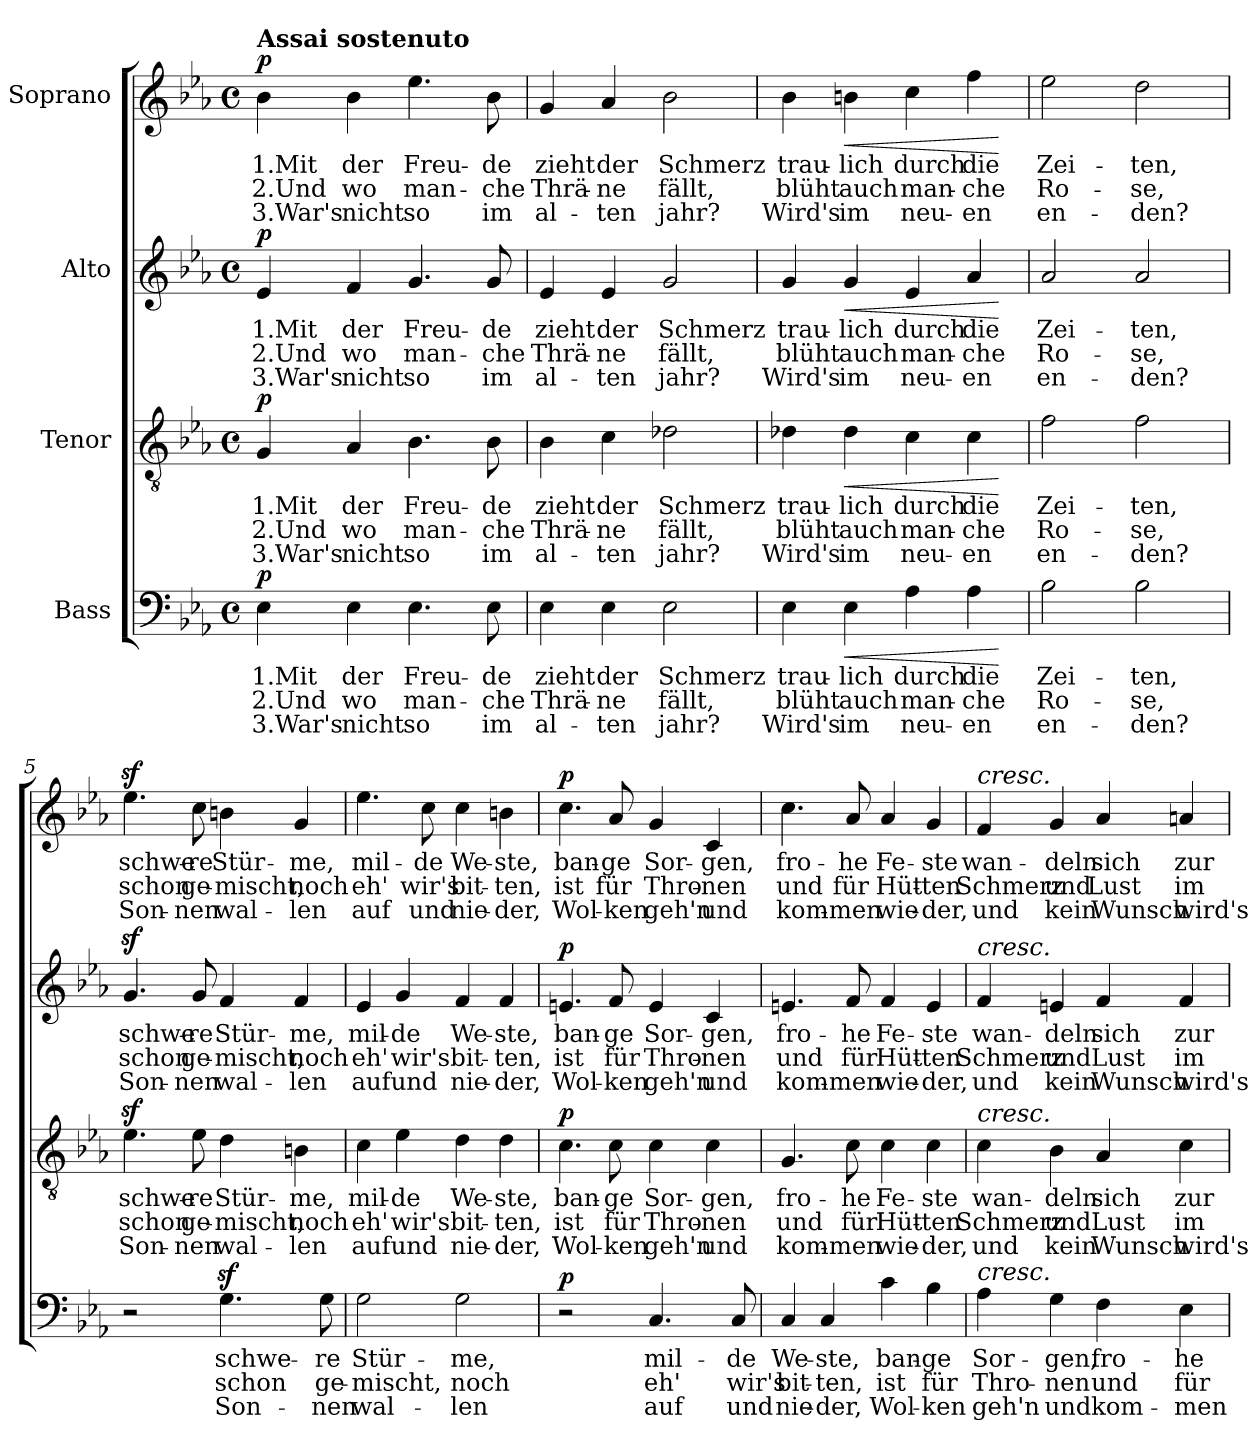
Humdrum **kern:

**kern	**text	**text	**text	**dynam	**kern	**text	**text	**text	**dynam	**kern	**text	**text	**text	**dynam	**kern	**text	**text	**text	**dynam
*part4	*part4	*part4	*part4	*part4	*part3	*part3	*part3	*part3	*part3	*part2	*part2	*part2	*part2	*part2	*part1	*part1	*part1	*part1	*part1
*staff4	*staff4	*staff4	*staff4	*staff4	*staff3	*staff3	*staff3	*staff3	*staff3	*staff2	*staff2	*staff2	*staff2	*staff2	*staff1	*staff1	*staff1	*staff1	*staff1
*I"Bass	*	*	*	*	*I"Tenor	*	*	*	*	*I"Alto	*	*	*	*	*I"Soprano	*	*	*	*
*clefF4	*	*	*	*	*clefGv2	*	*	*	*	*clefG2	*	*	*	*	*clefG2	*	*	*	*
*k[b-e-a-]	*	*	*	*	*k[b-e-a-]	*	*	*	*	*k[b-e-a-]	*	*	*	*	*k[b-e-a-]	*	*	*	*
*E-:	*	*	*	*	*E-:	*	*	*	*	*E-:	*	*	*	*	*E-:	*	*	*	*
*M4/4	*	*	*	*	*M4/4	*	*	*	*	*M4/4	*	*	*	*	*M4/4	*	*	*	*
*met(c)	*	*	*	*	*met(c)	*	*	*	*	*met(c)	*	*	*	*	*met(c)	*	*	*	*
=1	=1	=1	=1	=1	=1	=1	=1	=1	=1	=1	=1	=1	=1	=1	=1	=1	=1	=1	=1
!	!	!	!	!	!	!	!	!	!	!	!	!	!	!	!LO:TX:a:B:t=Assai sostenuto	!	!	!	!
!	!LO:LY:b	!LO:LY:b	!LO:LY:b	!LO:DY:a	!	!LO:LY:b	!LO:LY:b	!LO:LY:b	!LO:DY:a	!	!LO:LY:b	!LO:LY:b	!LO:LY:b	!LO:DY:a	!	!LO:LY:b	!LO:LY:b	!LO:LY:b	!LO:DY:a
4E-\	1.Mit	2.Und	3.War's	p	4G/	1.Mit	2.Und	3.War's	p	4e-/	1.Mit	2.Und	3.War's	p	4b-\	1.Mit	2.Und	3.War's	p
!	!LO:LY:b	!LO:LY:b	!LO:LY:b	!	!	!LO:LY:b	!LO:LY:b	!LO:LY:b	!	!	!LO:LY:b	!LO:LY:b	!LO:LY:b	!	!	!LO:LY:b	!LO:LY:b	!LO:LY:b	!
4E-\	der	wo	nicht	.	4A-/	der	wo	nicht	.	4f/	der	wo	nicht	.	4b-\	der	wo	nicht	.
!	!LO:LY:b	!LO:LY:b	!LO:LY:b	!	!	!LO:LY:b	!LO:LY:b	!LO:LY:b	!	!	!LO:LY:b	!LO:LY:b	!LO:LY:b	!	!	!LO:LY:b	!LO:LY:b	!LO:LY:b	!
4.E-\	Freu-	man-	so	.	4.B-\	Freu-	man-	so	.	4.g/	Freu-	man-	so	.	4.ee-\	Freu-	man-	so	.
!	!LO:LY:b	!LO:LY:b	!LO:LY:b	!	!	!LO:LY:b	!LO:LY:b	!LO:LY:b	!	!	!LO:LY:b	!LO:LY:b	!LO:LY:b	!	!	!LO:LY:b	!LO:LY:b	!LO:LY:b	!
8E-\	-de	-che	im	.	8B-\	-de	-che	im	.	8g/	-de	-che	im	.	8b-\	-de	-che	im	.
=2	=2	=2	=2	=2	=2	=2	=2	=2	=2	=2	=2	=2	=2	=2	=2	=2	=2	=2	=2
!	!LO:LY:b	!LO:LY:b	!LO:LY:b	!	!	!LO:LY:b	!LO:LY:b	!LO:LY:b	!	!	!LO:LY:b	!LO:LY:b	!LO:LY:b	!	!	!LO:LY:b	!LO:LY:b	!LO:LY:b	!
4E-\	zieht	Thrä-	al-	.	4B-\	zieht	Thrä-	al-	.	4e-/	zieht	Thrä-	al-	.	4g/	zieht	Thrä-	al-	.
!	!LO:LY:b	!LO:LY:b	!LO:LY:b	!	!	!LO:LY:b	!LO:LY:b	!LO:LY:b	!	!	!LO:LY:b	!LO:LY:b	!LO:LY:b	!	!	!LO:LY:b	!LO:LY:b	!LO:LY:b	!
4E-\	der	-ne	-ten	.	4c\	der	-ne	-ten	.	4e-/	der	-ne	-ten	.	4a-/	der	-ne	-ten	.
!	!LO:LY:b	!LO:LY:b	!LO:LY:b	!	!	!LO:LY:b	!LO:LY:b	!LO:LY:b	!	!	!LO:LY:b	!LO:LY:b	!LO:LY:b	!	!	!LO:LY:b	!LO:LY:b	!LO:LY:b	!
2E-\	Schmerz	fällt,	jahr?	.	2d-X\	Schmerz	fällt,	jahr?	.	2g/	Schmerz	fällt,	jahr?	.	2b-\	Schmerz	fällt,	jahr?	.
=3	=3	=3	=3	=3	=3	=3	=3	=3	=3	=3	=3	=3	=3	=3	=3	=3	=3	=3	=3
!	!LO:LY:b	!LO:LY:b	!LO:LY:b	!	!	!LO:LY:b	!LO:LY:b	!LO:LY:b	!	!	!LO:LY:b	!LO:LY:b	!LO:LY:b	!	!	!LO:LY:b	!LO:LY:b	!LO:LY:b	!
4E-\	trau-	blüht	Wird's	.	4d-X\	trau-	blüht	Wird's	.	4g/	trau-	blüht	Wird's	.	4b-\	trau-	blüht	Wird's	.
!	!LO:LY:b	!LO:LY:b	!LO:LY:b	!LO:HP:b	!	!LO:LY:b	!LO:LY:b	!LO:LY:b	!LO:HP:b	!	!LO:LY:b	!LO:LY:b	!LO:LY:b	!LO:HP:b	!	!LO:LY:b	!LO:LY:b	!LO:LY:b	!LO:HP:b
4E-\	-lich	auch	im	<	4d-\	-lich	auch	im	<	4g/	-lich	auch	im	<	4bn\	-lich	auch	im	<
!	!LO:LY:b	!LO:LY:b	!LO:LY:b	!	!	!LO:LY:b	!LO:LY:b	!LO:LY:b	!	!	!LO:LY:b	!LO:LY:b	!LO:LY:b	!	!	!LO:LY:b	!LO:LY:b	!LO:LY:b	!
4A-\	durch	man-	neu-	.	4c\	durch	man-	neu-	.	4e-/	durch	man-	neu-	.	4cc\	durch	man-	neu-	.
!	!LO:LY:b	!LO:LY:b	!LO:LY:b	!	!	!LO:LY:b	!LO:LY:b	!LO:LY:b	!	!	!LO:LY:b	!LO:LY:b	!LO:LY:b	!	!	!LO:LY:b	!LO:LY:b	!LO:LY:b	!
4A-\	die	-che	-en	.	4c\	die	-che	-en	.	4a-/	die	-che	-en	.	4ff\	die	-che	-en	.
.	.	.	.	[	.	.	.	.	[	.	.	.	.	[	.	.	.	.	[
=4	=4	=4	=4	=4	=4	=4	=4	=4	=4	=4	=4	=4	=4	=4	=4	=4	=4	=4	=4
!	!LO:LY:b	!LO:LY:b	!LO:LY:b	!	!	!LO:LY:b	!LO:LY:b	!LO:LY:b	!	!	!LO:LY:b	!LO:LY:b	!LO:LY:b	!	!	!LO:LY:b	!LO:LY:b	!LO:LY:b	!
2B-\	Zei-	Ro-	en-	.	2f\	Zei-	Ro-	en-	.	2a-/	Zei-	Ro-	en-	.	2ee-\	Zei-	Ro-	en-	.
!	!LO:LY:b	!LO:LY:b	!LO:LY:b	!	!	!LO:LY:b	!LO:LY:b	!LO:LY:b	!	!	!LO:LY:b	!LO:LY:b	!LO:LY:b	!	!	!LO:LY:b	!LO:LY:b	!LO:LY:b	!
2B-\	-ten,	-se,	-den?	.	2f\	-ten,	-se,	-den?	.	2a-/	-ten,	-se,	-den?	.	2dd\	-ten,	-se,	-den?	.
=5	=5	=5	=5	=5	=5	=5	=5	=5	=5	=5	=5	=5	=5	=5	=5	=5	=5	=5	=5
!	!	!	!	!	!	!LO:LY:b	!LO:LY:b	!LO:LY:b	!	!	!LO:LY:b	!LO:LY:b	!LO:LY:b	!	!	!LO:LY:b	!LO:LY:b	!LO:LY:b	!
2r	.	.	.	.	4.e-z>\	schwe-	schon	Son-	.	4.gz>/	schwe-	schon	Son-	.	4.ee-z>\	schwe-	schon	Son-	.
!	!	!	!	!	!	!LO:LY:b	!LO:LY:b	!LO:LY:b	!	!	!LO:LY:b	!LO:LY:b	!LO:LY:b	!	!	!LO:LY:b	!LO:LY:b	!LO:LY:b	!
.	.	.	.	.	8e-\	-re	ge-	-nen	.	8g/	-re	ge-	-nen	.	8cc\	-re	ge-	-nen	.
!	!LO:LY:b	!LO:LY:b	!LO:LY:b	!	!	!LO:LY:b	!LO:LY:b	!LO:LY:b	!	!	!LO:LY:b	!LO:LY:b	!LO:LY:b	!	!	!LO:LY:b	!LO:LY:b	!LO:LY:b	!
4.Gz>\	schwe-	schon	Son-	.	4d\	Stür-	-mischt,	wal-	.	4f/	Stür-	-mischt,	wal-	.	4bn\	Stür-	-mischt,	wal-	.
!	!	!	!	!	!	!LO:LY:b	!LO:LY:b	!LO:LY:b	!	!	!LO:LY:b	!LO:LY:b	!LO:LY:b	!	!	!LO:LY:b	!LO:LY:b	!LO:LY:b	!
.	.	.	.	.	4Bn\	-me,	noch	-len	.	4f/	-me,	noch	-len	.	4g/	-me,	noch	-len	.
!	!LO:LY:b	!LO:LY:b	!LO:LY:b	!	!	!	!	!	!	!	!	!	!	!	!	!	!	!	!
8G\	-re	ge-	-nen	.	.	.	.	.	.	.	.	.	.	.	.	.	.	.	.
!!LO:LB:g=z
=6	=6	=6	=6	=6	=6	=6	=6	=6	=6	=6	=6	=6	=6	=6	=6	=6	=6	=6	=6
!	!LO:LY:b	!LO:LY:b	!LO:LY:b	!	!	!LO:LY:b	!LO:LY:b	!LO:LY:b	!	!	!LO:LY:b	!LO:LY:b	!LO:LY:b	!	!	!LO:LY:b	!LO:LY:b	!LO:LY:b	!
2G\	Stür-	-mischt,	wal-	.	4c\	mil-	eh'	auf	.	4e-/	mil-	eh'	auf	.	4.ee-\	mil-	eh'	auf	.
!	!	!	!	!	!	!LO:LY:b	!LO:LY:b	!LO:LY:b	!	!	!LO:LY:b	!LO:LY:b	!LO:LY:b	!	!	!	!	!	!
.	.	.	.	.	4e-\	-de	wir's	und	.	4g/	-de	wir's	und	.	.	.	.	.	.
!	!	!	!	!	!	!	!	!	!	!	!	!	!	!	!	!LO:LY:b	!LO:LY:b	!LO:LY:b	!
.	.	.	.	.	.	.	.	.	.	.	.	.	.	.	8cc\	-de	wir's	und	.
!	!LO:LY:b	!LO:LY:b	!LO:LY:b	!	!	!LO:LY:b	!LO:LY:b	!LO:LY:b	!	!	!LO:LY:b	!LO:LY:b	!LO:LY:b	!	!	!LO:LY:b	!LO:LY:b	!LO:LY:b	!
2G\	-me,	noch	-len	.	4d\	We-	bit-	nie-	.	4f/	We-	bit-	nie-	.	4cc\	We-	bit-	nie-	.
!	!	!	!	!	!	!LO:LY:b	!LO:LY:b	!LO:LY:b	!	!	!LO:LY:b	!LO:LY:b	!LO:LY:b	!	!	!LO:LY:b	!LO:LY:b	!LO:LY:b	!
.	.	.	.	.	4d\	-ste,	-ten,	-der,	.	4f/	-ste,	-ten,	-der,	.	4bn\	-ste,	-ten,	-der,	.
=7	=7	=7	=7	=7	=7	=7	=7	=7	=7	=7	=7	=7	=7	=7	=7	=7	=7	=7	=7
!	!	!	!	!LO:DY:a	!	!LO:LY:b	!LO:LY:b	!LO:LY:b	!LO:DY:a	!	!LO:LY:b	!LO:LY:b	!LO:LY:b	!LO:DY:a	!	!LO:LY:b	!LO:LY:b	!LO:LY:b	!LO:DY:a
2r	.	.	.	p	4.c\	ban-	ist	Wol-	p	4.en/	ban-	ist	Wol-	p	4.cc\	ban-	ist	Wol-	p
!	!	!	!	!	!	!LO:LY:b	!LO:LY:b	!LO:LY:b	!	!	!LO:LY:b	!LO:LY:b	!LO:LY:b	!	!	!LO:LY:b	!LO:LY:b	!LO:LY:b	!
.	.	.	.	.	8c\	-ge	für	-ken	.	8f/	-ge	für	-ken	.	8a-/	-ge	für	-ken	.
!	!LO:LY:b	!LO:LY:b	!LO:LY:b	!	!	!LO:LY:b	!LO:LY:b	!LO:LY:b	!	!	!LO:LY:b	!LO:LY:b	!LO:LY:b	!	!	!LO:LY:b	!LO:LY:b	!LO:LY:b	!
4.C/	mil-	eh'	auf	.	4c\	Sor-	Thro-	geh'n	.	4e/	Sor-	Thro-	geh'n	.	4g/	Sor-	Thro-	geh'n	.
!	!	!	!	!	!	!LO:LY:b	!LO:LY:b	!LO:LY:b	!	!	!LO:LY:b	!LO:LY:b	!LO:LY:b	!	!	!LO:LY:b	!LO:LY:b	!LO:LY:b	!
.	.	.	.	.	4c\	-gen,	-nen	und	.	4c/	-gen,	-nen	und	.	4c/	-gen,	-nen	und	.
!	!LO:LY:b	!LO:LY:b	!LO:LY:b	!	!	!	!	!	!	!	!	!	!	!	!	!	!	!	!
8C/	-de	wir's	und	.	.	.	.	.	.	.	.	.	.	.	.	.	.	.	.
=8	=8	=8	=8	=8	=8	=8	=8	=8	=8	=8	=8	=8	=8	=8	=8	=8	=8	=8	=8
!	!LO:LY:b	!LO:LY:b	!LO:LY:b	!	!	!LO:LY:b	!LO:LY:b	!LO:LY:b	!	!	!LO:LY:b	!LO:LY:b	!LO:LY:b	!	!	!LO:LY:b	!LO:LY:b	!LO:LY:b	!
4C/	We-	bit-	nie-	.	4.G/	fro-	und	kom-	.	4.en/	fro-	und	kom-	.	4.cc\	fro-	und	kom-	.
!	!LO:LY:b	!LO:LY:b	!LO:LY:b	!	!	!	!	!	!	!	!	!	!	!	!	!	!	!	!
4C/	-ste,	-ten,	-der,	.	.	.	.	.	.	.	.	.	.	.	.	.	.	.	.
!	!	!	!	!	!	!LO:LY:b	!LO:LY:b	!LO:LY:b	!	!	!LO:LY:b	!LO:LY:b	!LO:LY:b	!	!	!LO:LY:b	!LO:LY:b	!LO:LY:b	!
.	.	.	.	.	8c\	-he	für	-men	.	8f/	-he	für	-men	.	8a-/	-he	für	-men	.
!	!LO:LY:b	!LO:LY:b	!LO:LY:b	!	!	!LO:LY:b	!LO:LY:b	!LO:LY:b	!	!	!LO:LY:b	!LO:LY:b	!LO:LY:b	!	!	!LO:LY:b	!LO:LY:b	!LO:LY:b	!
4c\	ban-	ist	Wol-	.	4c\	Fe-	Hüt-	wie-	.	4f/	Fe-	Hüt-	wie-	.	4a-/	Fe-	Hüt-	wie-	.
!	!LO:LY:b	!LO:LY:b	!LO:LY:b	!	!	!LO:LY:b	!LO:LY:b	!LO:LY:b	!	!	!LO:LY:b	!LO:LY:b	!LO:LY:b	!	!	!LO:LY:b	!LO:LY:b	!LO:LY:b	!
4B-\	-ge	für	-ken	.	4c\	-ste	-ten	-der,	.	4e/	-ste	-ten	-der,	.	4g/	-ste	-ten	-der,	.
=9	=9	=9	=9	=9	=9	=9	=9	=9	=9	=9	=9	=9	=9	=9	=9	=9	=9	=9	=9
!	!	!	!	!	!	!	!	!	!	!	!	!	!	!	!LO:TX:a:i:t=cresc.	!	!	!	!
!	!	!	!	!	!	!	!	!	!	!LO:TX:a:i:t=cresc.	!	!	!	!	!	!	!	!	!
!	!	!	!	!	!LO:TX:a:i:t=cresc.	!	!	!	!	!	!	!	!	!	!	!	!	!	!
!LO:TX:a:i:t=cresc.	!	!	!	!	!	!	!	!	!	!	!	!	!	!	!	!	!	!	!
!	!LO:LY:b	!LO:LY:b	!LO:LY:b	!	!	!LO:LY:b	!LO:LY:b	!LO:LY:b	!	!	!LO:LY:b	!LO:LY:b	!LO:LY:b	!	!	!LO:LY:b	!LO:LY:b	!LO:LY:b	!
4A-\	Sor-	Thro-	geh'n	.	4c\	wan-	Schmerz	und	.	4f/	wan-	Schmerz	und	.	4f/	wan-	Schmerz	und	.
!	!LO:LY:b	!LO:LY:b	!LO:LY:b	!	!	!LO:LY:b	!LO:LY:b	!LO:LY:b	!	!	!LO:LY:b	!LO:LY:b	!LO:LY:b	!	!	!LO:LY:b	!LO:LY:b	!LO:LY:b	!
4G\	-gen,	-nen	und	.	4B-\	-deln	und	kein	.	4en/	-deln	und	kein	.	4g/	-deln	und	kein	.
!	!LO:LY:b	!LO:LY:b	!LO:LY:b	!	!	!LO:LY:b	!LO:LY:b	!LO:LY:b	!	!	!LO:LY:b	!LO:LY:b	!LO:LY:b	!	!	!LO:LY:b	!LO:LY:b	!LO:LY:b	!
4F\	fro-	und	kom-	.	4A-/	sich	Lust	Wunsch	.	4f/	sich	Lust	Wunsch	.	4a-/	sich	Lust	Wunsch	.
!	!LO:LY:b	!LO:LY:b	!LO:LY:b	!	!	!LO:LY:b	!LO:LY:b	!LO:LY:b	!	!	!LO:LY:b	!LO:LY:b	!LO:LY:b	!	!	!LO:LY:b	!LO:LY:b	!LO:LY:b	!
4E-\	-he	für	-men	.	4c\	zur	im	wird's	.	4f/	zur	im	wird's	.	4an/	zur	im	wird's	.
=	=	=	=	=	=	=	=	=	=	=	=	=	=	=	=	=	=	=	=
*-	*-	*-	*-	*-	*-	*-	*-	*-	*-	*-	*-	*-	*-	*-	*-	*-	*-	*-	*-
